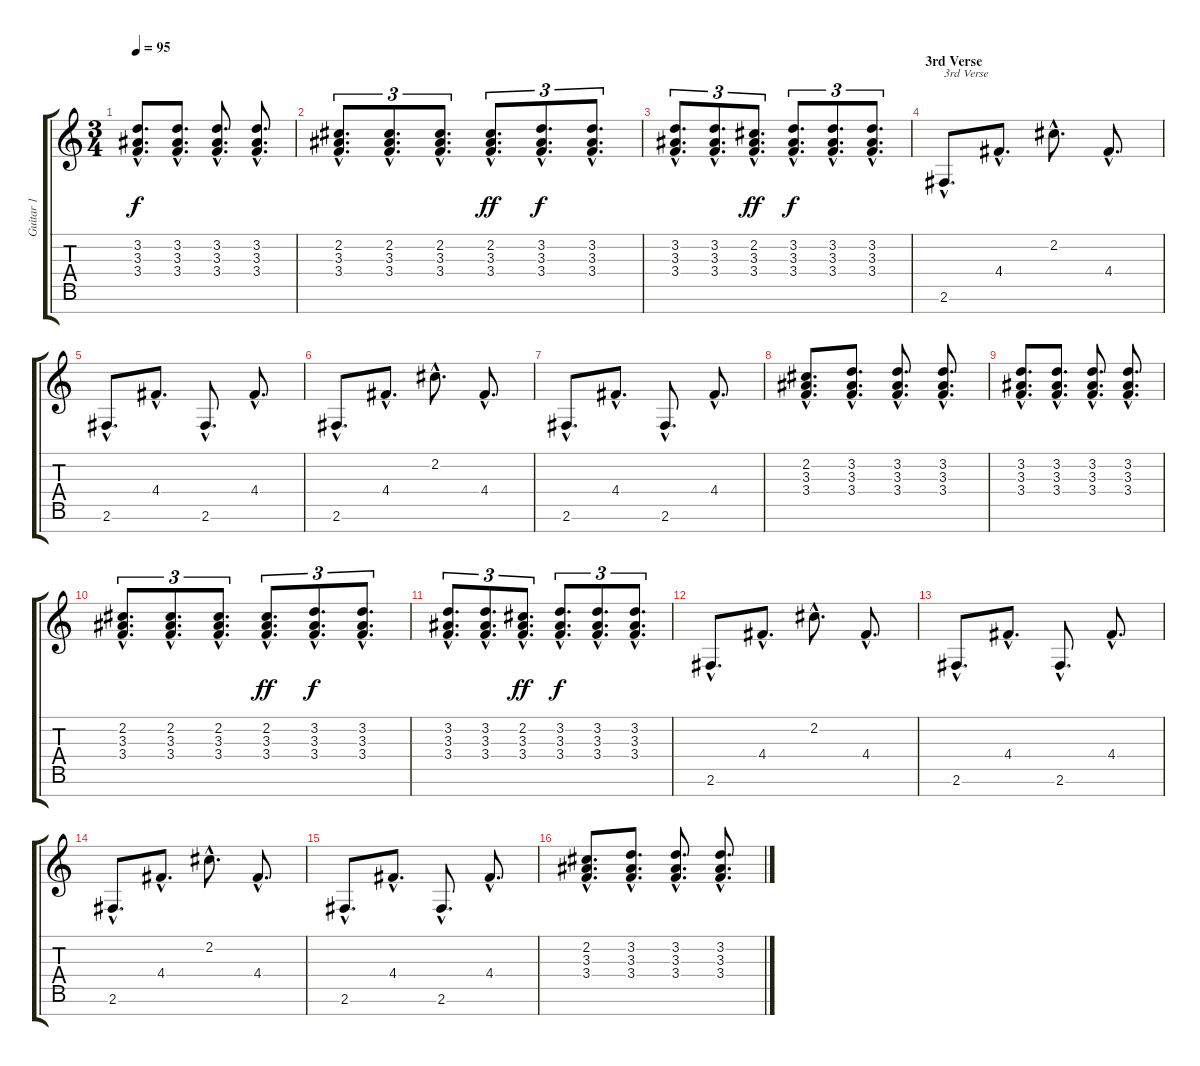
\track ("Guitar 1" "Guitar 1") {instrument distortionguitar}
\staff {score tabs}
\tuning (E4 B3 G3 D3 A2 E2 B1) {hide}
\ts (3 4)
\tempo 95
\clef g2
\ks c
(3.2{hac} 3.3{hac} 3.4{hac}).8{d dy f} (3.2{hac} 3.3{hac} 3.4{hac}).8{d} (3.2{hac} 3.3{hac} 3.4{hac}).8{d} (3.2{hac} 3.3{hac} 3.4{hac}).8{d} |
(2.2{hac} 3.3{hac} 3.4{hac}).8{d tu (3 2)} (2.2{hac} 3.3{hac} 3.4{hac}).8{d tu (3 2)} (2.2{hac} 3.3{hac} 3.4{hac}).8{d tu (3 2)} (2.2{hac} 3.3{hac} 3.4{hac}).8{d tu (3 2) dy ff} (3.2{hac} 3.3{hac} 3.4{hac}).8{d tu (3 2) dy f} (3.2{hac} 3.3{hac} 3.4{hac}).8{d tu (3 2)} |
(3.2{hac} 3.3{hac} 3.4{hac}).8{d tu (3 2)} (3.2{hac} 3.3{hac} 3.4{hac}).8{d tu (3 2)} (2.2{hac} 3.3{hac} 3.4{hac}).8{d tu (3 2) dy ff} (3.2{hac} 3.3{hac} 3.4{hac}).8{d tu (3 2) dy f} (3.2{hac} 3.3{hac} 3.4{hac}).8{d tu (3 2)} (3.2{hac} 3.3{hac} 3.4{hac}).8{d tu (3 2)} |
\section ("" "3rd Verse")
2.6{hac}.8{d txt "3rd Verse" volume 13 instrument electricguitarclean} 4.4{hac}.8{d} 2.2{hac}.8{d} 4.4{hac}.8{d} |
2.6{hac}.8{d} 4.4{hac}.8{d} 2.6{hac}.8{d} 4.4{hac}.8{d} |
2.6{hac}.8{d} 4.4{hac}.8{d} 2.2{hac}.8{d} 4.4{hac}.8{d} |
2.6{hac}.8{d} 4.4{hac}.8{d} 2.6{hac}.8{d} 4.4{hac}.8{d} |
(2.2{hac} 3.3{hac} 3.4{hac}).8{d} (3.2{hac} 3.3{hac} 3.4{hac}).8{d} (3.2{hac} 3.3{hac} 3.4{hac}).8{d} (3.2{hac} 3.3{hac} 3.4{hac}).8{d} |
(3.2{hac} 3.3{hac} 3.4{hac}).8{d} (3.2{hac} 3.3{hac} 3.4{hac}).8{d} (3.2{hac} 3.3{hac} 3.4{hac}).8{d} (3.2{hac} 3.3{hac} 3.4{hac}).8{d} |
(2.2{hac} 3.3{hac} 3.4{hac}).8{d tu (3 2)} (2.2{hac} 3.3{hac} 3.4{hac}).8{d tu (3 2)} (2.2{hac} 3.3{hac} 3.4{hac}).8{d tu (3 2)} (2.2{hac} 3.3{hac} 3.4{hac}).8{d tu (3 2) dy ff} (3.2{hac} 3.3{hac} 3.4{hac}).8{d tu (3 2) dy f} (3.2{hac} 3.3{hac} 3.4{hac}).8{d tu (3 2)} |
(3.2{hac} 3.3{hac} 3.4{hac}).8{d tu (3 2)} (3.2{hac} 3.3{hac} 3.4{hac}).8{d tu (3 2)} (2.2{hac} 3.3{hac} 3.4{hac}).8{d tu (3 2) dy ff} (3.2{hac} 3.3{hac} 3.4{hac}).8{d tu (3 2) dy f} (3.2{hac} 3.3{hac} 3.4{hac}).8{d tu (3 2)} (3.2{hac} 3.3{hac} 3.4{hac}).8{d tu (3 2)} |
2.6{hac}.8{d volume 13 instrument electricguitarclean} 4.4{hac}.8{d} 2.2{hac}.8{d} 4.4{hac}.8{d} |
2.6{hac}.8{d} 4.4{hac}.8{d} 2.6{hac}.8{d} 4.4{hac}.8{d} |
2.6{hac}.8{d} 4.4{hac}.8{d} 2.2{hac}.8{d} 4.4{hac}.8{d} |
2.6{hac}.8{d} 4.4{hac}.8{d} 2.6{hac}.8{d} 4.4{hac}.8{d} |
(2.2{hac} 3.3{hac} 3.4{hac}).8{d} (3.2{hac} 3.3{hac} 3.4{hac}).8{d} (3.2{hac} 3.3{hac} 3.4{hac}).8{d} (3.2{hac} 3.3{hac} 3.4{hac}).8{d}
